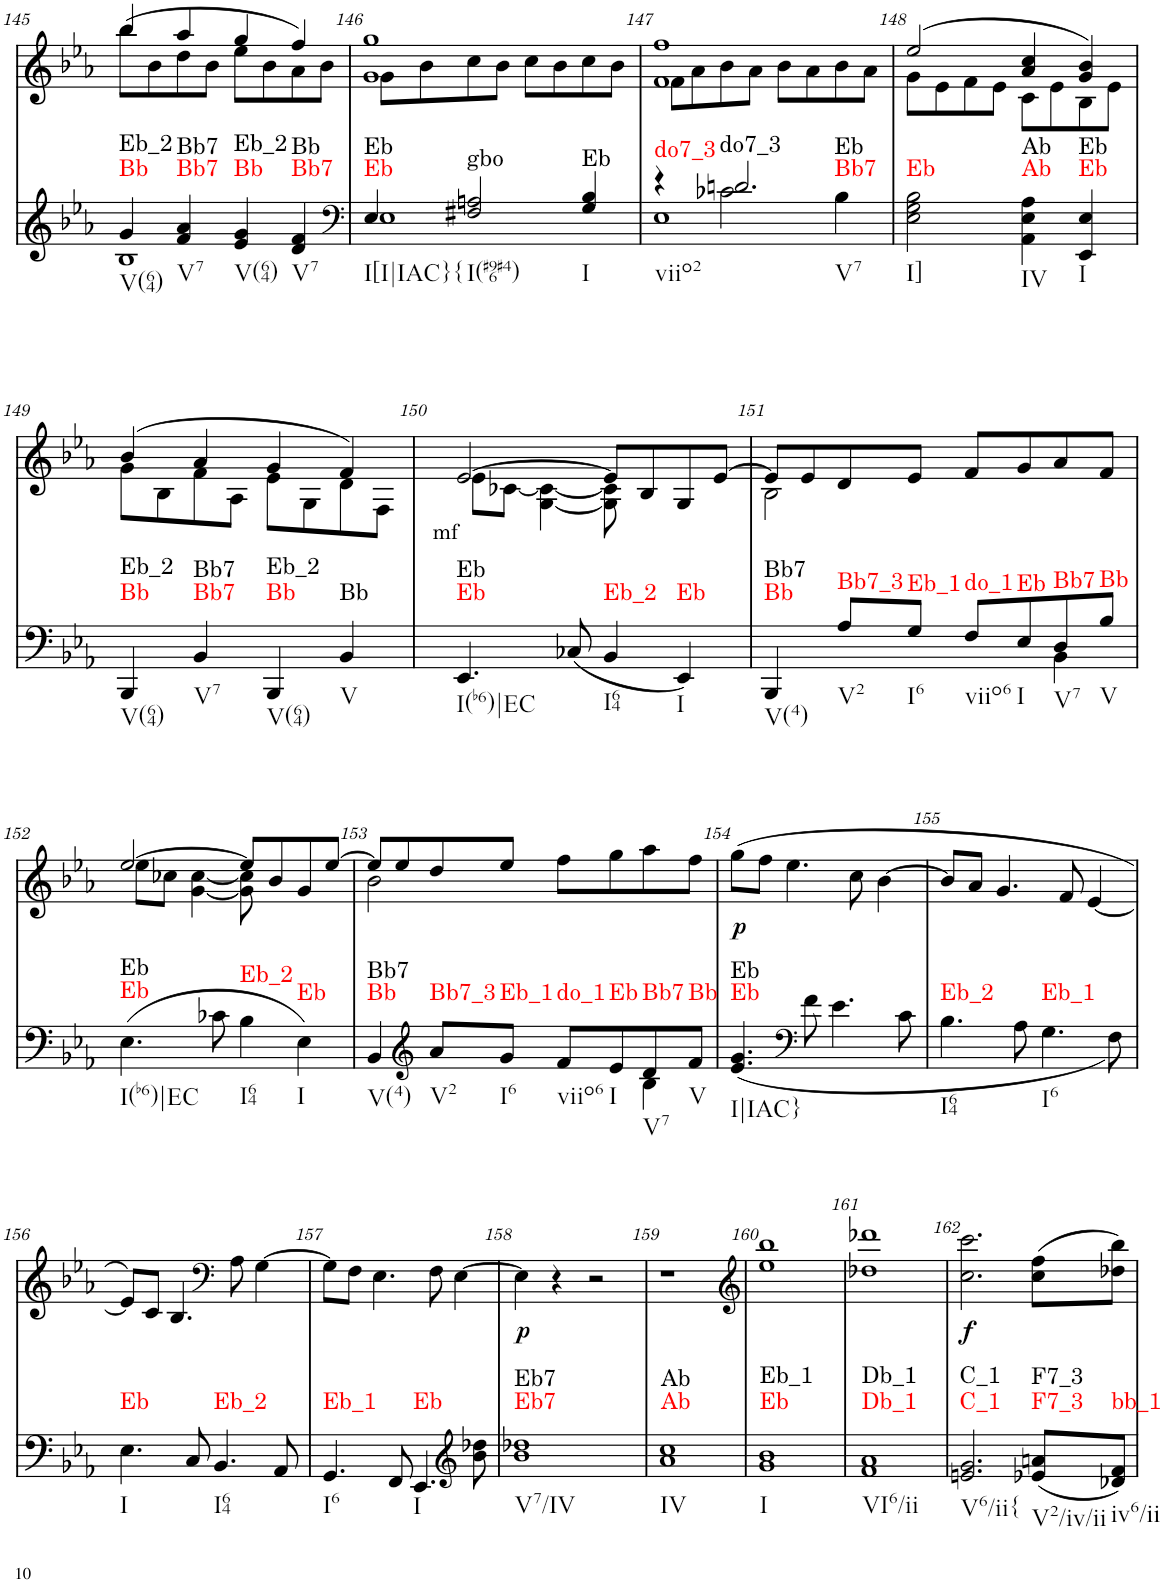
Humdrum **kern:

**kern	**harte	**kern	**text
*part2	*part2	*part1	*part1
*staff2	*	*staff1	*staff1
*I"piano	*	*I"piano	*
*I'Pno	*	*I'Pno	*
!!LO:PB:g=z
*clefG2	*	*clefG2	*
*k[b-e-a-]	*	*k[b-e-a-]	*
*E-:	*	*E-:	*
*M2/2	*	*M2/2	*
*met(c|)	*	*met(c|)	*
=145	=145	=145	=145
*^	*	*^	*
!	!	!LO:H:n=1:kt=Bb	!	!	!
!	!	!LO:H:n=2:kt=Eb_2	!	!	!
4g/	1B-	N N	4bb-/	(>8bb-\L	.
.	.	.	.	8b-\	.
!	!	!LO:H:n=1:kt=Bb7	!	!	!
!	!	!LO:H:n=2:kt=Bb7	!	!	!
4f/ 4a-/	.	N N	4aa-/	8dd\	.
.	.	.	.	8b-\J	.
!	!	!LO:H:n=1:kt=Bb	!	!	!
!	!	!LO:H:n=2:kt=Eb_2	!	!	!
4e-/ 4g/	.	N N	4gg/	8ee-\L	.
.	.	.	.	8b-\	.
!	!	!LO:H:n=1:kt=Bb7	!	!	!
!	!	!LO:H:n=2:kt=Bb	!	!	!
4d/ 4f/	.	N N	(4ff/	8a-\	.
.	.	.	.	8b-\J	.
=146	=146	=146	=146	=146	=146
*clefF4	*	*	*	*	*
!	!	!LO:H:n=1:kt=Eb	!	!	!
!	!	!LO:H:n=2:kt=Eb	!	!	!
4E-/	1E-	N N	1g 1gg	8g\L	.
.	.	.	.	8b-\	.
!	!	!LO:H:kt=gbo	!	!	!
2F#X/ 2An/	.	N	.	8cc\	.
.	.	.	.	8b-\J	.
.	.	.	.	8cc\L	.
.	.	.	.	8b-\	.
!	!	!LO:H:kt=Eb	!	!	!
4G/ 4B-/	.	N	.	8cc\	.
.	.	.	.	8b-\J	.
=147	=147	=147	=147	=147	=147
*	*^	*	*	*	*
!	!	!	!LO:H:kt=do7_3	!	!	!
4r	4ryy	1E-	N	1f 1ff	8f\L	.
.	.	.	.	.	8a-\	.
!	!	!	!LO:H:n=1:kt=do7_3	!	!	!
!	!	!	!LO:H:n=2:kt=Bb7	!	!	!
!	!	!	!LO:H:n=3:kt=Eb	!	!	!
2.dn/	2c-X\	.	N N N	.	8b-\	.
.	.	.	.	.	8a-\J	.
.	.	.	.	.	8b-\L	.
.	.	.	.	.	8a-\	.
.	4B-\	.	.	.	8b-\	.
.	.	.	.	.	8a-\J	.
*v	*v	*v	*	*	*	*
=148	=148	=148	=148	=148
!	!LO:H:kt=Eb	!	!	!
2E-\ 2G\ 2B-\	N	2ee-/	8g\L	.
.	.	.	8e-\	.
.	.	.	8f\	.
.	.	.	8e-\J	.
!	!LO:H:n=1:kt=Ab	!	!	!
!	!LO:H:n=2:kt=Ab	!	!	!
4AA-\ 4E-\ 4A-\	N N	4a-/ 4cc/	8c\L	.
.	.	.	8e-\	.
!	!LO:H:n=1:kt=Eb	!	!	!
!	!LO:H:n=2:kt=Eb	!	!	!
4EE-/ 4E-/	N N	4g/ 4b-/)	8B-\	.
.	.	.	8e-\J	.
!!LO:LB:g=z	!!
=149	=149	=149	=149	=149
!	!LO:H:n=1:kt=Bb	!	!	!
!	!LO:H:n=2:kt=Eb_2	!	!	!
4BBB-/	N N	(4b-/	8g\L	.
.	.	.	8B-\	.
!	!LO:H:n=1:kt=Bb7	!	!	!
!	!LO:H:n=2:kt=Bb7	!	!	!
4BB-/	N N	4a-/	8f\	.
.	.	.	8A-\J	.
!	!LO:H:n=1:kt=Bb	!	!	!
!	!LO:H:n=2:kt=Eb_2	!	!	!
4BBB-/	N N	4g/	8e-\L	.
.	.	.	8G\	.
!	!LO:H:kt=Bb	!	!	!
4BB-/	N	4f/)	8d\	.
.	.	.	8F\J	.
=150	=150	=150	=150	=150
!	!LO:H:n=1:kt=Eb	!	!	!LO:LY:b
!	!LO:H:n=2:kt=Eb	!	!	!
4.EE-/	N N	[2e-/	8e-\L	mf
.	.	.	[8c-X\J	.
.	.	.	[4G\ 4c-\_	.
(8C-X/	.	.	.	.
!	!LO:H:kt=Eb_2	!	!	!
4BB-/	N	8e-/L]	8G\] 8c-\]	.
.	.	8B-/	4.ryy	.
!	!LO:H:kt=Eb	!	!	!
4EE-/)	N	8G/	.	.
.	.	[8e-/J	.	.
=151	=151	=151	=151	=151
*^	*	*	*	*
!	!	!LO:H:n=1:kt=Bb	!	!	!
!	!	!LO:H:n=2:kt=Bb7	!	!	!
4BBB-/	2.ryy	N N	8e-/L]	2B-\	.
.	.	.	8e-/	.	.
!	!	!LO:H:kt=Bb7_3	!	!	!
8A-/L	.	N	8d/	.	.
!	!	!LO:H:kt=Eb_1	!	!	!
8G/J	.	N	8e-/J	.	.
!	!	!LO:H:kt=do_1	!	!	!
8F/L	.	N	8f/L	2ryy	.
!	!	!LO:H:kt=Eb	!	!	!
8E-/	.	N	8g/	.	.
!	!	!LO:H:kt=Bb7	!	!	!
8D/	4BB-\	N	8a-/	.	.
!	!	!LO:H:kt=Bb	!	!	!
8B-/J	.	N	8f/J	.	.
*v	*v	*	*	*	*
!!LO:LB:g=z	!!
=152	=152	=152	=152	=152
!	!LO:H:n=1:kt=Eb	!	!	!
!	!LO:H:n=2:kt=Eb	!	!	!
(4.E-\	N N	[2ee-/	8ee-\L	.
.	.	.	8cc-X\J	.
.	.	.	[4g\ [4cc-\	.
8c-X\	.	.	.	.
!	!LO:H:kt=Eb_2	!	!	!
4B-\	N	8ee-/L]	8g\] 8cc-\]	.
.	.	8b-/	4.ryy	.
!	!LO:H:kt=Eb	!	!	!
4E-\)	N	8g/	.	.
.	.	[8ee-/J	.	.
=153	=153	=153	=153	=153
*^	*	*	*	*
!	!	!LO:H:n=1:kt=Bb	!	!	!
!	!	!LO:H:n=2:kt=Bb7	!	!	!
4BB-/	2.ryy	N N	2b-\	8ee-/L]	.
.	.	.	.	8ee-/	.
*clefG2	*	*	*	*	*
!	!	!LO:H:kt=Bb7_3	!	!	!
8a-/L	.	N	.	8dd/	.
!	!	!LO:H:kt=Eb_1	!	!	!
8g/J	.	N	.	8ee-/J	.
!	!	!LO:H:kt=do_1	!	!	!
8f/L	.	N	8ff\L	2ryy	.
!	!	!LO:H:kt=Eb	!	!	!
8e-/	.	N	8gg\	.	.
!	!	!LO:H:kt=Bb7	!	!	!
8d/	4B-\	N	8aa-\	.	.
!	!	!LO:H:kt=Bb	!	!	!
8f/J	.	N	8ff\J	.	.
*v	*v	*	*	*	*
*	*	*v	*v	*
=154	=154	=154	=154
!	!LO:H:n=1:kt=Eb	!	!LO:LY:b
!	!LO:H:n=2:kt=Eb	!	!
(<4.e-/ 4.g/	N N	(8gg\L	.
.	.	8ff\J	.
.	.	4.ee-\	.
*clefF4	*	*	*
8f\	.	.	.
4.e-\	.	.	.
.	.	8cc\	.
.	.	[4b-\	.
8c\	.	.	.
=155	=155	=155	=155
!	!LO:H:kt=Eb_2	!	!
4.B-\	N	8b-/L]	.
.	.	8a-/J	.
.	.	4.g/	.
8A-\	.	.	.
!	!LO:H:kt=Eb_1	!	!
4.G\	N	.	.
.	.	8f/	.
.	.	[4e-/	.
8F\)	.	.	.
!!LO:LB:g=z
=156	=156	=156	=156
!	!LO:H:kt=Eb	!	!
4.E-\	N	8e-/L])	.
.	.	8c/J	.
.	.	4.B-/	.
8C/	.	.	.
!	!LO:H:kt=Eb_2	!	!
4.BB-/	N	.	.
*	*	*clefF4	*
.	.	8A-\	.
.	.	[4G\	.
8AA-/	.	.	.
=157	=157	=157	=157
!	!LO:H:kt=Eb_1	!	!
4.GG/	N	8G\L]	.
.	.	8F\J	.
.	.	4.E-\	.
8FF/	.	.	.
!	!LO:H:kt=Eb	!	!
4.EE-/	N	.	.
.	.	8F\	.
.	.	[4E-\	.
*clefG2	*	*	*
8b-\ 8dd-X\	.	.	.
=158	=158	=158	=158
!	!LO:H:n=1:kt=Eb7	!	!LO:LY:b
!	!LO:H:n=2:kt=Eb7	!	!
1b- 1dd-X	N N	4E-\]	.
.	.	4r	.
.	.	2r	.
=159	=159	=159	=159
!	!LO:H:n=1:kt=Ab	!	!
!	!LO:H:n=2:kt=Ab	!	!
1a- 1cc	N N	1r	.
=160	=160	=160	=160
*	*	*clefG2	*
!	!LO:H:n=1:kt=Eb	!	!
!	!LO:H:n=2:kt=Eb_1	!	!
1g 1b-	N N	1ee- 1bb-	.
=161	=161	=161	=161
!	!LO:H:n=1:kt=Db_1	!	!
!	!LO:H:n=2:kt=Db_1	!	!
1f 1a-	N N	1dd-X 1ddd-X	.
=162	=162	=162	=162
!	!LO:H:n=1:kt=C_1	!	!LO:LY:b
!	!LO:H:n=2:kt=C_1	!	!
2.en/ 2.g/	N N	2.cc\ 2.ccc\	.
!	!LO:H:n=1:kt=F7_3	!	!
!	!LO:H:n=2:kt=F7_3	!	!
(8e-X/ 8an/L	N N	(8cc\ 8ff\L	.
!	!LO:H:kt=bb_1	!	!
8d-X/ 8f/J)	N	8dd-X\ 8bb-\J)	.
=	=	=	=
*-	*-	*-	*-
